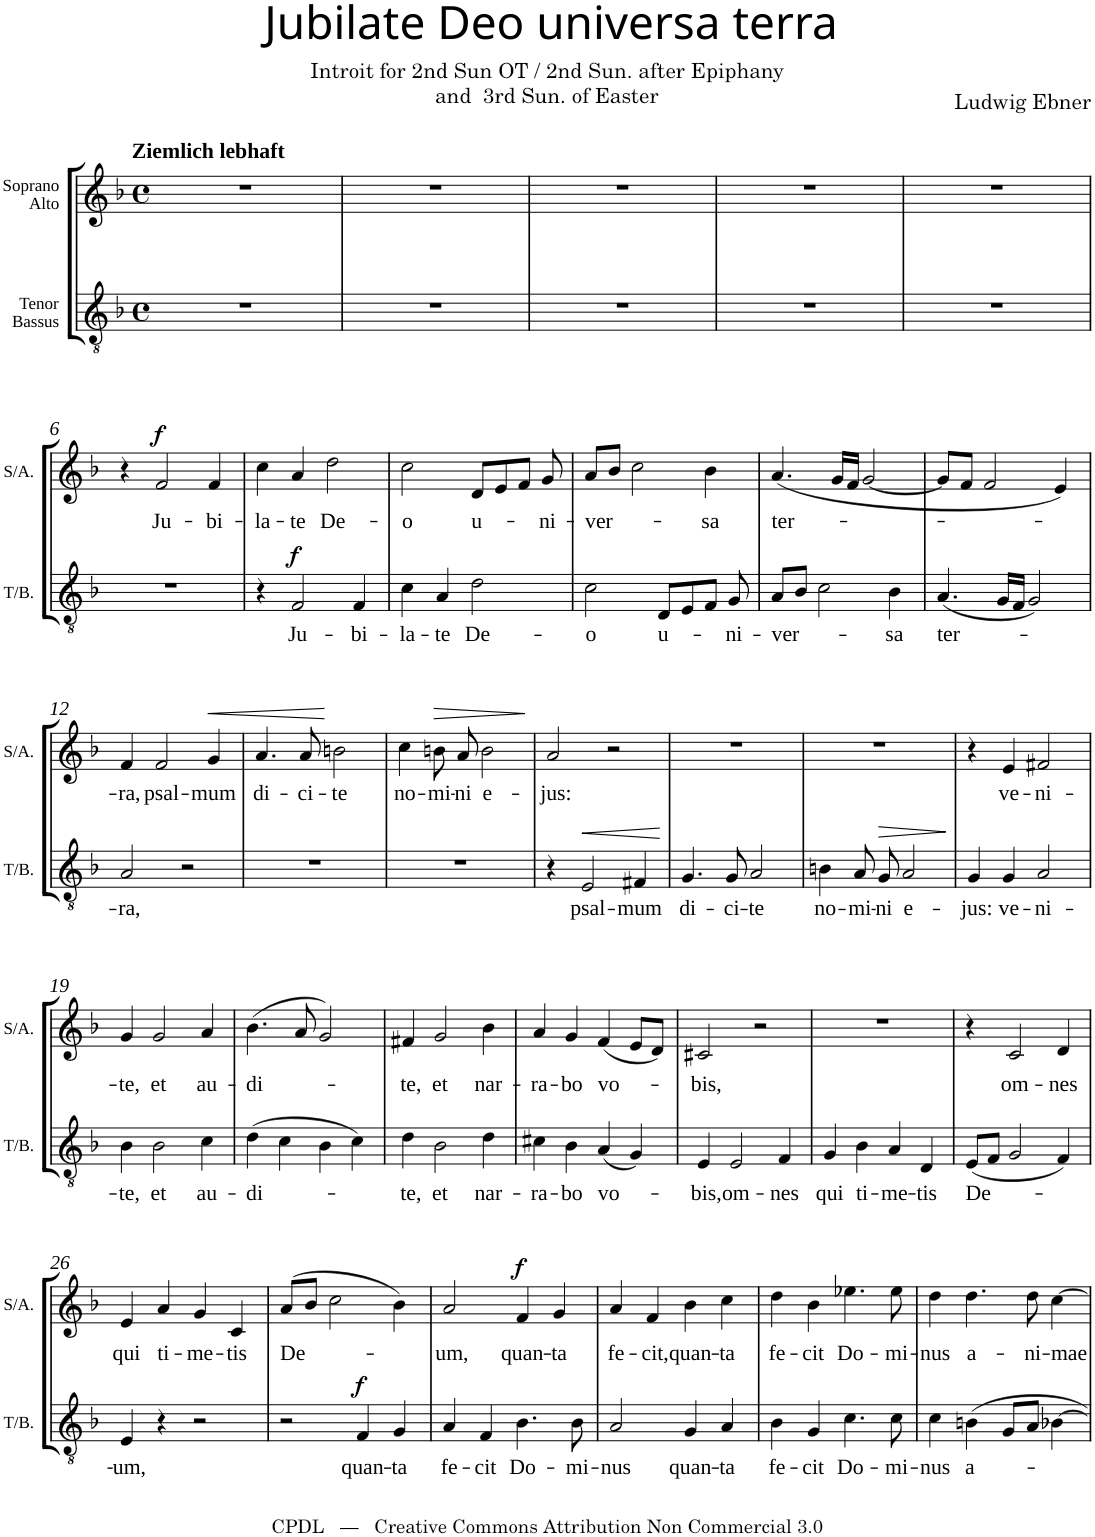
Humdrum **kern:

**kern	**text	**dynam	**kern	**text	**dynam
*part2	*part2	*part2	*part1	*part1	*part1
*staff2	*staff2	*staff2	*staff1	*staff1	*staff1
*I"Tenor Bassus	*	*	*I"Soprano Alto	*	*
*I'T/B.	*	*	*I'S/A.	*	*
*clefGv2	*	*	*clefG2	*	*
*k[b-]	*	*	*k[b-]	*	*
*M4/4	*	*	*M4/4	*	*
*met(c)	*	*	*met(c)	*	*
=1	=1	=1	=1	=1	=1
!	!	!	!LO:TX:a:B:t=Ziemlich lebhaft	!	!
1r	.	.	1r	.	.
=2	=2	=2	=2	=2	=2
1r	.	.	1r	.	.
=3	=3	=3	=3	=3	=3
1r	.	.	1r	.	.
=4	=4	=4	=4	=4	=4
1r	.	.	1r	.	.
=5	=5	=5	=5	=5	=5
1r	.	.	1r	.	.
!!LO:LB:g=z
=6	=6	=6	=6	=6	=6
1r	.	.	4r	.	.
!	!	!	!	!LO:LY:b	!LO:DY:a
.	.	.	2f/	Ju-	f
!	!	!	!	!LO:LY:b	!
.	.	.	4f/	-bi-	.
=7	=7	=7	=7	=7	=7
!	!	!	!	!LO:LY:b	!
4r	.	.	4cc\	-la-	.
!	!LO:LY:b	!LO:DY:a	!	!LO:LY:b	!
2F/	Ju-	f	4a/	-te	.
!	!	!	!	!LO:LY:b	!
.	.	.	2dd\	De-	.
!	!LO:LY:b	!	!	!	!
4F/	-bi-	.	.	.	.
=8	=8	=8	=8	=8	=8
!	!LO:LY:b	!	!	!LO:LY:b	!
4c\	-la-	.	2cc\	-o	.
!	!LO:LY:b	!	!	!	!
4A/	-te	.	.	.	.
!	!LO:LY:b	!	!	!LO:LY:b	!
2d\	De-	.	8d/L	u-	.
.	.	.	8e/	.	.
.	.	.	8f/J	.	.
!	!	!	!	!LO:LY:b	!
.	.	.	8g/	-ni-	.
=9	=9	=9	=9	=9	=9
!	!LO:LY:b	!	!	!LO:LY:b	!
2c\	-o	.	8a/L	-ver-	.
.	.	.	8b-/J	.	.
.	.	.	2cc\	.	.
!	!LO:LY:b	!	!	!	!
8D/L	u-	.	.	.	.
8E/	.	.	.	.	.
!	!	!	!	!LO:LY:b	!
8F/J	.	.	4b-\	-sa	.
!	!LO:LY:b	!	!	!	!
8G/	-ni-	.	.	.	.
=10	=10	=10	=10	=10	=10
!	!LO:LY:b	!	!	!LO:LY:b	!
8A/L	-ver-	.	(4.a/	ter-	.
8B-/J	.	.	.	.	.
2c\	.	.	.	.	.
.	.	.	16g/LL	.	.
.	.	.	16f/JJ	.	.
.	.	.	[2g/	.	.
!	!LO:LY:b	!	!	!	!
4B-\	-sa	.	.	.	.
=11	=11	=11	=11	=11	=11
!	!LO:LY:b	!	!	!	!
(4.A/	ter-	.	8g/L]	.	.
.	.	.	8f/J	.	.
.	.	.	2f/	.	.
16G/LL	.	.	.	.	.
16F/JJ	.	.	.	.	.
2G/)	.	.	.	.	.
.	.	.	4e/)	.	.
!!LO:LB:g=z
=12	=12	=12	=12	=12	=12
!	!LO:LY:b	!	!	!LO:LY:b	!
2A/	-ra,	.	4f/	-ra,	.
!	!	!	!	!LO:LY:b	!
.	.	.	2f/	psal-	.
2r	.	.	.	.	.
!	!	!	!	!LO:LY:b	!LO:HP:b
.	.	.	4g/	-mum	<
=13	=13	=13	=13	=13	=13
!	!	!	!	!LO:LY:b	!
1r	.	.	4.a/	di-	.
!	!	!	!	!LO:LY:b	!
.	.	.	8a/	-ci-	.
!	!	!	!	!LO:LY:b	!
.	.	.	2bn\	-te	[
=14	=14	=14	=14	=14	=14
!	!	!	!	!LO:LY:b	!
1r	.	.	4cc\	no-	.
!	!	!	!	!LO:LY:b	!LO:HP:b
.	.	.	8bn\	-mi-	>
!	!	!	!	!LO:LY:b	!
.	.	.	8a/	-ni	.
!	!	!	!	!LO:LY:b	!
.	.	.	2b\	e-	.
.	.	.	.	.	]
=15	=15	=15	=15	=15	=15
!	!	!	!	!LO:LY:b	!
4r	.	.	2a/	-jus:	.
!	!LO:LY:b	!LO:HP:b	!	!	!
2E/	psal-	<	.	.	.
.	.	.	2r	.	.
!	!LO:LY:b	!	!	!	!
4F#X/	-mum	.	.	.	.
.	.	[	.	.	.
=16	=16	=16	=16	=16	=16
!	!LO:LY:b	!	!	!	!
4.G/	di-	.	1r	.	.
!	!LO:LY:b	!	!	!	!
8G/	-ci-	.	.	.	.
!	!LO:LY:b	!	!	!	!
2A/	-te	.	.	.	.
=17	=17	=17	=17	=17	=17
!	!LO:LY:b	!	!	!	!
4Bn\	no-	.	1r	.	.
!	!LO:LY:b	!	!	!	!
8A/	-mi-	.	.	.	.
!	!LO:LY:b	!LO:HP:b	!	!	!
8G/	-ni	>	.	.	.
!	!LO:LY:b	!	!	!	!
2A/	e-	.	.	.	.
.	.	]	.	.	.
=18	=18	=18	=18	=18	=18
!	!LO:LY:b	!	!	!	!
4G/	-jus:	.	4r	.	.
!	!LO:LY:b	!	!	!LO:LY:b	!
4G/	ve-	.	4e/	ve-	.
!	!LO:LY:b	!	!	!LO:LY:b	!
2A/	-ni-	.	2f#X/	-ni-	.
!!LO:LB:g=z
=19	=19	=19	=19	=19	=19
!	!LO:LY:b	!	!	!LO:LY:b	!
4B-\	-te,	.	4g/	-te,	.
!	!LO:LY:b	!	!	!LO:LY:b	!
2B-\	et	.	2g/	et	.
!	!LO:LY:b	!	!	!LO:LY:b	!
4c\	au-	.	4a/	au-	.
=20	=20	=20	=20	=20	=20
!	!LO:LY:b	!	!	!LO:LY:b	!
(4d\	-di-	.	(4.b-\	-di-	.
4c\	.	.	.	.	.
.	.	.	8a/	.	.
4B-\	.	.	2g/)	.	.
4c\)	.	.	.	.	.
=21	=21	=21	=21	=21	=21
!	!LO:LY:b	!	!	!LO:LY:b	!
4d\	-te,	.	4f#X/	-te,	.
!	!LO:LY:b	!	!	!LO:LY:b	!
2B-\	et	.	2g/	et	.
!	!LO:LY:b	!	!	!LO:LY:b	!
4d\	nar-	.	4b-\	nar-	.
=22	=22	=22	=22	=22	=22
!	!LO:LY:b	!	!	!LO:LY:b	!
4c#X\	-ra-	.	4a/	-ra-	.
!	!LO:LY:b	!	!	!LO:LY:b	!
4B-\	-bo	.	4g/	-bo	.
!	!LO:LY:b	!	!	!LO:LY:b	!
(4A/	vo-	.	(4f/	vo-	.
4G/)	.	.	8e/L	.	.
.	.	.	8d/J)	.	.
=23	=23	=23	=23	=23	=23
!	!LO:LY:b	!	!	!LO:LY:b	!
4E/	-bis,	.	2c#X/	-bis,	.
!	!LO:LY:b	!	!	!	!
2E/	om-	.	.	.	.
.	.	.	2r	.	.
!	!LO:LY:b	!	!	!	!
4F/	-nes	.	.	.	.
=24	=24	=24	=24	=24	=24
!	!LO:LY:b	!	!	!	!
4G/	qui	.	1r	.	.
!	!LO:LY:b	!	!	!	!
4B-\	ti-	.	.	.	.
!	!LO:LY:b	!	!	!	!
4A/	-me-	.	.	.	.
!	!LO:LY:b	!	!	!	!
4D/	-tis	.	.	.	.
=25	=25	=25	=25	=25	=25
!	!LO:LY:b	!	!	!	!
(8E/L	De-	.	4r	.	.
8F/J	.	.	.	.	.
!	!	!	!	!LO:LY:b	!
2G/	.	.	2c/	om-	.
!	!	!	!	!LO:LY:b	!
4F/)	.	.	4d/	-nes	.
!!LO:LB:g=z
=26	=26	=26	=26	=26	=26
!	!LO:LY:b	!	!	!LO:LY:b	!
4E/	-um,	.	4e/	qui	.
!	!	!	!	!LO:LY:b	!
4r	.	.	4a/	ti-	.
!	!	!	!	!LO:LY:b	!
2r	.	.	4g/	-me-	.
!	!	!	!	!LO:LY:b	!
.	.	.	4c/	-tis	.
=27	=27	=27	=27	=27	=27
!	!	!	!	!LO:LY:b	!
2r	.	.	(8a/L	De-	.
.	.	.	8b-/J	.	.
.	.	.	2cc\	.	.
!	!LO:LY:b	!LO:DY:a	!	!	!
4F/	quan-	f	.	.	.
!	!LO:LY:b	!	!	!	!
4G/	-ta	.	4b-\)	.	.
=28	=28	=28	=28	=28	=28
!	!LO:LY:b	!	!	!LO:LY:b	!
4A/	fe-	.	2a/	-um,	.
!	!LO:LY:b	!	!	!	!
4F/	-cit	.	.	.	.
!	!LO:LY:b	!	!	!LO:LY:b	!LO:DY:a
4.B-\	Do-	.	4f/	quan-	f
!	!	!	!	!LO:LY:b	!
.	.	.	4g/	-ta	.
!	!LO:LY:b	!	!	!	!
8B-\	-mi-	.	.	.	.
=29	=29	=29	=29	=29	=29
!	!LO:LY:b	!	!	!LO:LY:b	!
2A/	-nus	.	4a/	fe-	.
!	!	!	!	!LO:LY:b	!
.	.	.	4f/	-cit,	.
!	!LO:LY:b	!	!	!LO:LY:b	!
4G/	quan-	.	4b-\	quan-	.
!	!LO:LY:b	!	!	!LO:LY:b	!
4A/	-ta	.	4cc\	-ta	.
=30	=30	=30	=30	=30	=30
!	!LO:LY:b	!	!	!LO:LY:b	!
4B-\	fe-	.	4dd\	fe-	.
!	!LO:LY:b	!	!	!LO:LY:b	!
4G/	-cit	.	4b-\	-cit	.
!	!LO:LY:b	!	!	!LO:LY:b	!
4.c\	Do-	.	4.ee-X\	Do-	.
!	!LO:LY:b	!	!	!LO:LY:b	!
8c\	-mi-	.	8ee-\	-mi-	.
=31	=31	=31	=31	=31	=31
!	!LO:LY:b	!	!	!LO:LY:b	!
4c\	-nus	.	4dd\	-nus	.
!	!LO:LY:b	!	!	!LO:LY:b	!
4Bn\	a-	.	4.dd\	a-	.
8G/L	.	.	.	.	.
!	!	!	!	!LO:LY:b	!
8A/J	.	.	8dd\	-ni-	.
!	!	!	!	!LO:LY:b	!
[4B-X\	.	.	[4cc\	-mae	.
=	=	=	=	=	=
*-	*-	*-	*-	*-	*-
